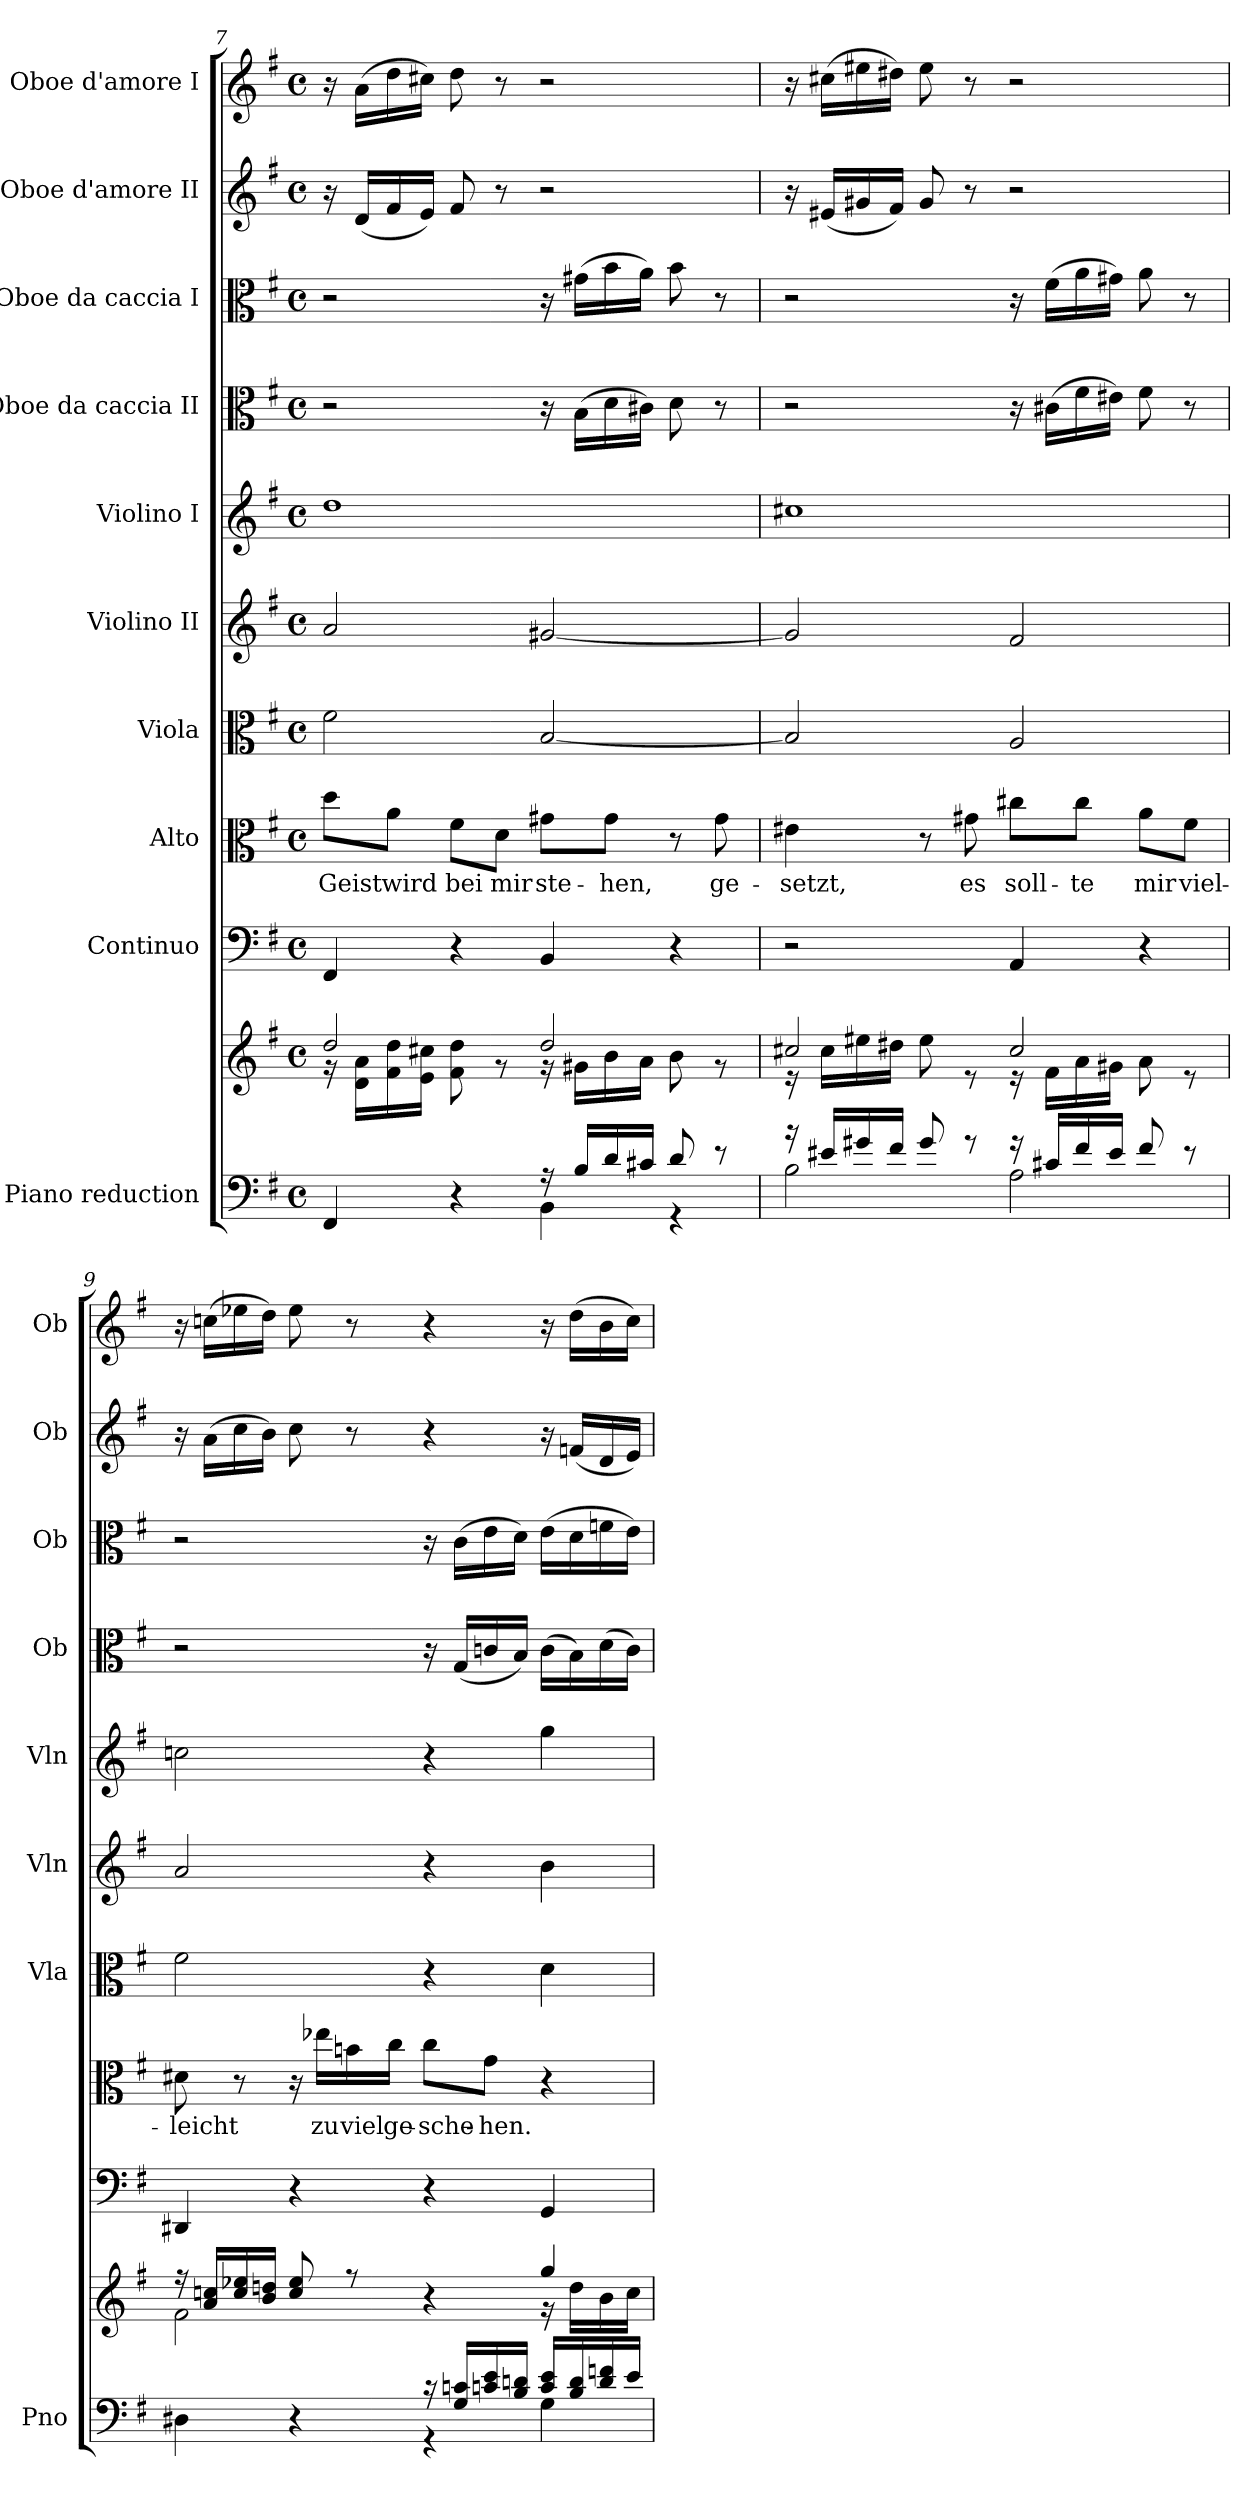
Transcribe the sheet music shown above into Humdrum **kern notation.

**kern	**kern	**kern	**kern	**text	**kern	**kern	**kern	**kern	**kern	**kern	**kern
*part10	*part10	*part9	*part8	*part8	*part7	*part6	*part5	*part4	*part3	*part2	*part1
*staff11	*staff10	*staff9	*staff8	*staff8	*staff7	*staff6	*staff5	*staff4	*staff3	*staff2	*staff1
*I"Piano reduction	*	*I"Continuo	*I"Alto	*	*I"Viola	*I"Violino II	*I"Violino I	*I"Oboe da caccia II	*I"Oboe da caccia I	*I"Oboe d'amore II	*I"Oboe d'amore I
*I'Pno	*	*	*	*	*I'Vla	*I'Vln	*I'Vln	*I'Ob	*I'Ob	*I'Ob	*I'Ob
*clefF4	*clefG2	*clefF4	*clefC3	*	*clefC3	*clefG2	*clefG2	*clefC3	*clefC3	*clefG2	*clefG2
*k[f#]	*k[f#]	*k[f#]	*k[f#]	*	*k[f#]	*k[f#]	*k[f#]	*k[f#]	*k[f#]	*k[f#]	*k[f#]
*M4/4	*M4/4	*M4/4	*M4/4	*	*M4/4	*M4/4	*M4/4	*M4/4	*M4/4	*M4/4	*M4/4
*met(c)	*met(c)	*met(c)	*met(c)	*	*met(c)	*met(c)	*met(c)	*met(c)	*met(c)	*met(c)	*met(c)
=7	=7	=7	=7	=7	=7	=7	=7	=7	=7	=7	=7
*^	*^	*	*	*	*	*	*	*	*	*	*
!	!	!	!	!	!	!LO:LY:b	!	!	!	!	!	!	!
4FF#/	4ryy	2dd/	16r	4FF#/	8dd\L	Geist	2f#\	2a/	1dd	2r	2r	16r	16r
.	.	.	16d\ 16a\LL	.	.	.	.	.	.	.	.	(16d/LL	(16a\LL
!	!	!	!	!	!	!LO:LY:b	!	!	!	!	!	!	!
.	.	.	16f#\ 16dd\	.	8a\J	wird	.	.	.	.	.	16f#/	16dd\
.	.	.	16e\ 16cc#X\JJ	.	.	.	.	.	.	.	.	16e/JJ)	16cc#X\JJ)
!	!	!	!	!	!	!LO:LY:b	!	!	!	!	!	!	!
4r	4ryy	.	8f#\ 8dd\	4r	8f#\L	bei	.	.	.	.	.	8f#/	8dd\
!	!	!	!	!	!	!LO:LY:b	!	!	!	!	!	!	!
.	.	.	8r	.	8d\J	mir	.	.	.	.	.	8r	8r
!	!	!	!	!	!	!LO:LY:b	!	!	!	!	!	!	!
16r	4BB\	2dd/	16r	4BB/	8g#X\L	ste-	[2B/	[2g#X/	.	16r	16r	2r	2r
16B/LL	.	.	16g#X\LL	.	.	.	.	.	.	(16B\LL	(16g#X\LL	.	.
!	!	!	!	!	!	!LO:LY:b	!	!	!	!	!	!	!
16d/	.	.	16b\	.	8g#\J	-hen,	.	.	.	16d\	16b\	.	.
16c#X/JJ	.	.	16a\JJ	.	.	.	.	.	.	16c#X\JJ)	16a\JJ)	.	.
8d/	4r	.	8b\	4r	8r	.	.	.	.	8d\	8b\	.	.
!	!	!	!	!	!	!LO:LY:b	!	!	!	!	!	!	!
8r	.	.	8r	.	8g#\	ge-	.	.	.	8r	8r	.	.
!!LO:PB:g=z
=8	=8	=8	=8	=8	=8	=8	=8	=8	=8	=8	=8	=8	=8
!	!	!	!	!	!	!LO:LY:b	!	!	!	!	!	!	!
16r	2B\	2cc#X/	16r	2r	4e#X\	-setzt,	2B/]	2g#/]	1cc#X	2r	2r	16r	16r
16e#X/LL	.	.	16cc#\LL	.	.	.	.	.	.	.	.	(16e#X/LL	(16cc#X\LL
16g#X/	.	.	16ee#X\	.	.	.	.	.	.	.	.	16g#X/	16ee#X\
16f#/JJ	.	.	16dd#X\JJ	.	.	.	.	.	.	.	.	16f#/JJ)	16dd#X\JJ)
8g#/	.	.	8ee#\	.	8r	.	.	.	.	.	.	8g#/	8ee#\
!	!	!	!	!	!	!LO:LY:b	!	!	!	!	!	!	!
8r	.	.	8r	.	8g#X\	es	.	.	.	.	.	8r	8r
!	!	!	!	!	!	!LO:LY:b	!	!	!	!	!	!	!
16r	2A\	2cc#/	16r	4AA/	8cc#X\L	soll-	2A/	2f#/	.	16r	16r	2r	2r
16c#X/LL	.	.	16f#\LL	.	.	.	.	.	.	(16c#X\LL	(16f#\LL	.	.
!	!	!	!	!	!	!LO:LY:b	!	!	!	!	!	!	!
16f#/	.	.	16a\	.	8cc#\J	-te	.	.	.	16f#\	16a\	.	.
16e#/JJ	.	.	16g#X\JJ	.	.	.	.	.	.	16e#X\JJ)	16g#X\JJ)	.	.
!	!	!	!	!	!	!LO:LY:b	!	!	!	!	!	!	!
8f#/	.	.	8a\	4r	8a\L	mir	.	.	.	8f#\	8a\	.	.
!	!	!	!	!	!	!LO:LY:b	!	!	!	!	!	!	!
8r	.	.	8r	.	8f#\J	viel-	.	.	.	8r	8r	.	.
=9	=9	=9	=9	=9	=9	=9	=9	=9	=9	=9	=9	=9	=9
!	!	!	!	!	!	!LO:LY:b	!	!	!	!	!	!	!
4ryy	4D#X\	16r	2f#\	4DD#X/	8d#X\	-leicht	2f#\	2a/	2ccn\	2r	2r	16r	16r
.	.	16a/ 16ccn/LL	.	.	.	.	.	.	.	.	.	(16a\LL	(16ccn\LL
.	.	16cc/ 16ee-X/	.	.	8r	.	.	.	.	.	.	16cc\	16ee-X\
.	.	16b/ 16ddn/JJ	.	.	.	.	.	.	.	.	.	16b\JJ)	16dd\JJ)
4r	4ryy	8cc/ 8ee-/	.	4r	16r	.	.	.	.	.	.	8cc\	8ee-\
!	!	!	!	!	!	!LO:LY:b	!	!	!	!	!	!	!
.	.	.	.	.	16ee-X\LL	zu	.	.	.	.	.	.	.
!	!	!	!	!	!	!LO:LY:b	!	!	!	!	!	!	!
.	.	8r	.	.	16bn\	viel	.	.	.	.	.	8r	8r
!	!	!	!	!	!	!LO:LY:b	!	!	!	!	!	!	!
.	.	.	.	.	16cc\JJ	ge-	.	.	.	.	.	.	.
!	!	!	!	!	!	!LO:LY:b	!	!	!	!	!	!	!
16r	4r	4r	4ryy	4r	8cc\L	-sche-	4r	4r	4r	16r	16r	4r	4r
16G/ 16cn/LL	.	.	.	.	.	.	.	.	.	(16G/LL	(16c\LL	.	.
!	!	!	!	!	!	!LO:LY:b	!	!	!	!	!	!	!
16cn/ 16e/	.	.	.	.	8g\J	-hen.	.	.	.	16cn/	16e\	.	.
16B/ 16dn/JJ	.	.	.	.	.	.	.	.	.	16B/JJ)	16d\JJ)	.	.
16c/ 16e/LL	4G\	4gg/	16r	4GG/	4r	.	4d\	4b\	4gg\	(16c\LL	(16e\LL	16r	16r
16B/ 16d/	.	.	16dd\LL	.	.	.	.	.	.	16B\)	16d\	(16fn/LL	(16dd\LL
16d/ 16fn/	.	.	16b\	.	.	.	.	.	.	(16d\	16fn\	16d/	16b\
16e/JJ	.	.	16cc\JJ	.	.	.	.	.	.	16c\JJ)	16e\JJ)	16e/JJ)	16cc\JJ)
*v	*v	*	*	*	*	*	*	*	*	*	*	*	*
*	*v	*v	*	*	*	*	*	*	*	*	*	*
=	=	=	=	=	=	=	=	=	=	=	=
*-	*-	*-	*-	*-	*-	*-	*-	*-	*-	*-	*-
